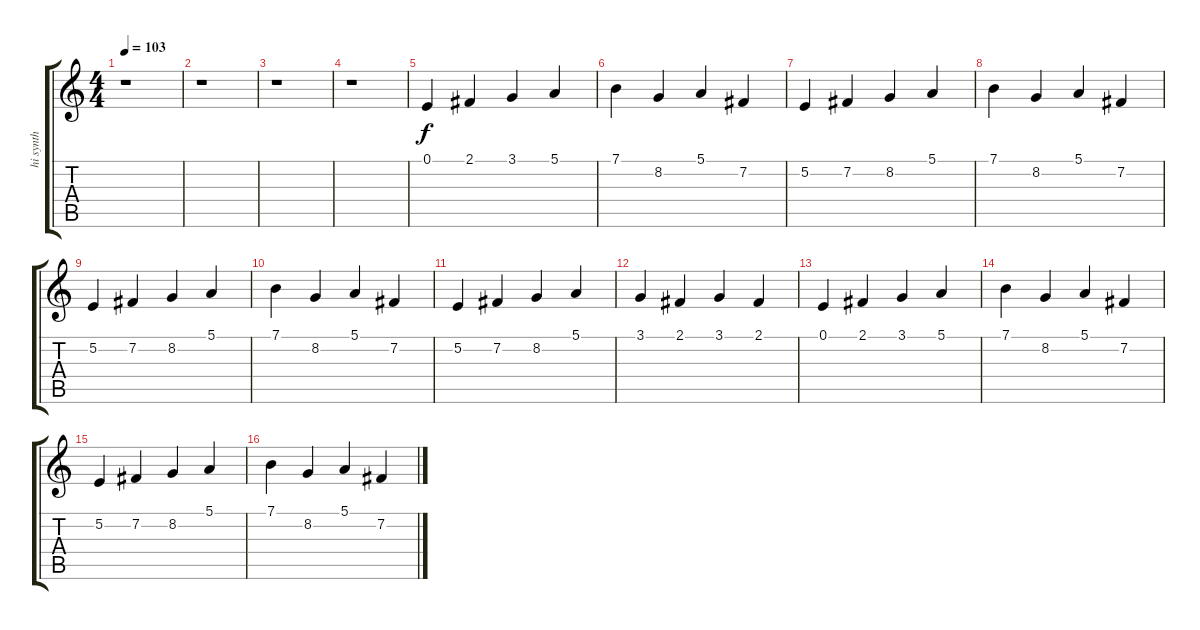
\track ("hi synth" "hi synth") {instrument synthvoice}
\staff {score tabs}
\tuning (E4 B3 G3 D3 A2 E2) {hide}
\ts (4 4)
\tempo 103
\clef g2
\ks c
r.1{dy f} |
r.1 |
r.1 |
r.1 |
0.1.4 2.1.4 3.1.4 5.1.4 |
7.1.4 8.2.4 5.1.4 7.2.4 |
5.2.4 7.2.4 8.2.4 5.1.4 |
7.1.4 8.2.4 5.1.4 7.2.4 |
5.2.4 7.2.4 8.2.4 5.1.4 |
7.1.4 8.2.4 5.1.4 7.2.4 |
5.2.4 7.2.4 8.2.4 5.1.4 |
3.1.4 2.1.4 3.1.4 2.1.4 |
0.1.4 2.1.4 3.1.4 5.1.4 |
7.1.4 8.2.4 5.1.4 7.2.4 |
5.2.4 7.2.4 8.2.4 5.1.4 |
7.1.4 8.2.4 5.1.4 7.2.4
